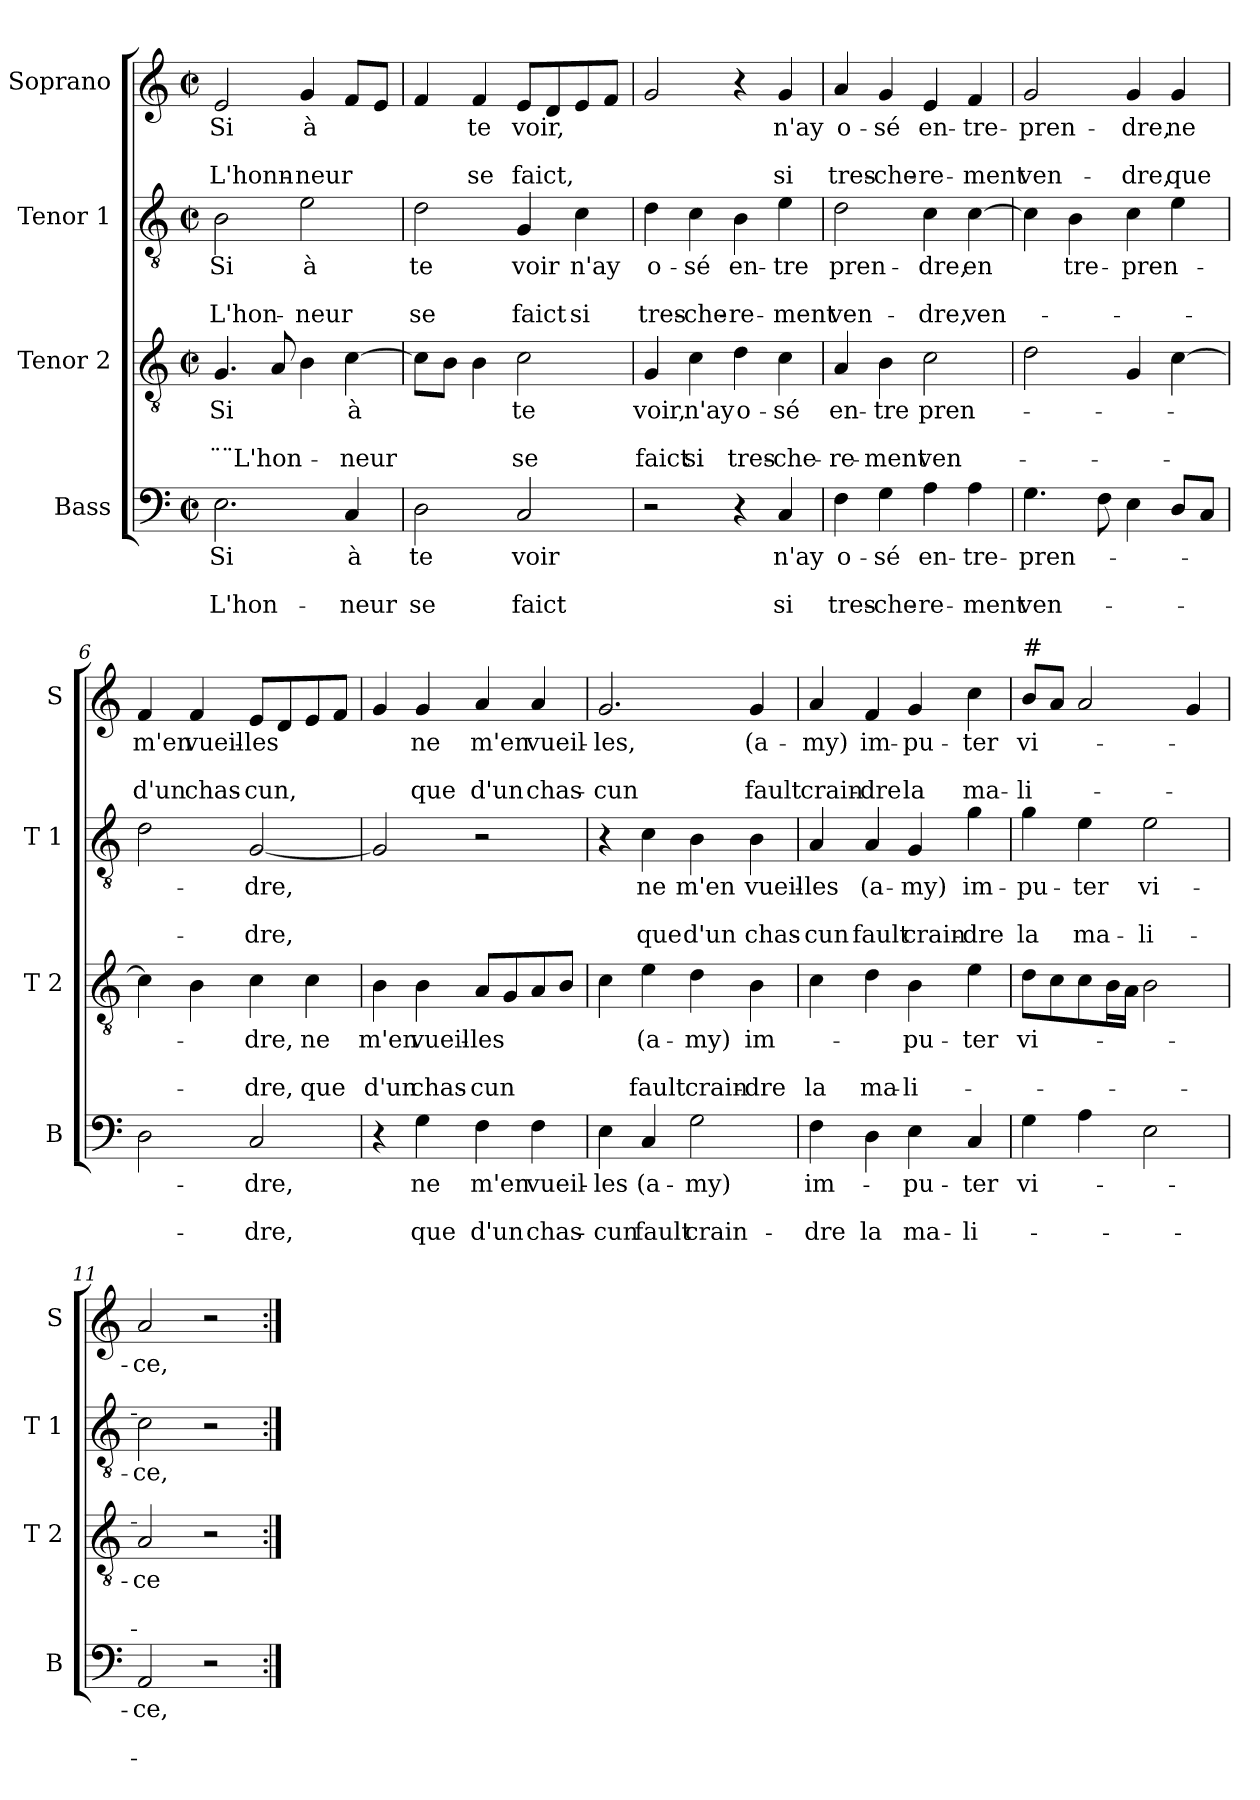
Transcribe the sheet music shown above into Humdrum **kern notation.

**kern	**text	**text	**text	**kern	**text	**text	**text	**kern	**text	**text	**text	**kern	**text	**text	**text
*part4	*part4	*part4	*part4	*part3	*part3	*part3	*part3	*part2	*part2	*part2	*part2	*part1	*part1	*part1	*part1
*staff4	*staff4	*staff4	*staff4	*staff3	*staff3	*staff3	*staff3	*staff2	*staff2	*staff2	*staff2	*staff1	*staff1	*staff1	*staff1
*I"Bass	*	*	*	*I"Tenor 2	*	*	*	*I"Tenor 1	*	*	*	*I"Soprano	*	*	*
*I'B	*	*	*	*I'T 2	*	*	*	*I'T 1	*	*	*	*I'S	*	*	*
*clefF4	*	*	*	*clefGv2	*	*	*	*clefGv2	*	*	*	*clefG2	*	*	*
*k[]	*	*	*	*k[]	*	*	*	*k[]	*	*	*	*k[]	*	*	*
*C:	*	*	*	*C:	*	*	*	*C:	*	*	*	*C:	*	*	*
*M2/2	*	*	*	*M2/2	*	*	*	*M2/2	*	*	*	*M2/2	*	*	*
*met(c|)	*	*	*	*met(c|)	*	*	*	*met(c|)	*	*	*	*met(c|)	*	*	*
=1	=1	=1	=1	=1	=1	=1	=1	=1	=1	=1	=1	=1	=1	=1	=1
!	!LO:LY:b	!	!LO:LY:b	!	!LO:LY:b	!	!LO:LY:b	!	!LO:LY:b	!	!LO:LY:b	!	!LO:LY:b	!	!LO:LY:b
2.E\	Si	.	L'hon-	4.G/	Si	.	¨¨L'hon-	2B\	Si	.	L'hon-	2e/	Si	.	L'honn-
.	.	.	.	8A/	.	.	.	.	.	.	.	.	.	.	.
!	!	!	!	!	!	!	!	!	!LO:LY:b	!	!LO:LY:b	!	!LO:LY:b	!	!LO:LY:b
.	.	.	.	4B\	.	.	.	2e\	à	.	-neur	4g/	à	.	-neur
!	!LO:LY:b	!	!LO:LY:b	!	!LO:LY:b	!	!LO:LY:b	!	!	!	!	!	!	!	!
4C/	à	.	-neur	[4c\	à	.	-neur	.	.	.	.	8f/L	.	.	.
.	.	.	.	.	.	.	.	.	.	.	.	8e/J	.	.	.
=2	=2	=2	=2	=2	=2	=2	=2	=2	=2	=2	=2	=2	=2	=2	=2
!	!LO:LY:b	!	!LO:LY:b	!	!	!	!	!	!LO:LY:b	!	!LO:LY:b	!	!	!	!
2D\	te	.	se	8c\L]	.	.	.	2d\	te	.	se	4f/	.	.	.
.	.	.	.	8B\J	.	.	.	.	.	.	.	.	.	.	.
!	!	!	!	!	!	!	!	!	!	!	!	!	!LO:LY:b	!	!LO:LY:b
.	.	.	.	4B\	.	.	.	.	.	.	.	4f/	te	.	se
!	!LO:LY:b	!	!LO:LY:b	!	!LO:LY:b	!	!LO:LY:b	!	!LO:LY:b	!	!LO:LY:b	!	!LO:LY:b	!	!LO:LY:b
2C/	voir	.	faict	2c\	te	.	se	4G/	voir	.	faict	8e/L	voir,	.	faict,
.	.	.	.	.	.	.	.	.	.	.	.	8d/	.	.	.
!	!	!	!	!	!	!	!	!	!LO:LY:b	!	!LO:LY:b	!	!	!	!
.	.	.	.	.	.	.	.	4c\	n'ay	.	si	8e/	.	.	.
.	.	.	.	.	.	.	.	.	.	.	.	8f/J	.	.	.
=3	=3	=3	=3	=3	=3	=3	=3	=3	=3	=3	=3	=3	=3	=3	=3
!	!	!	!	!	!LO:LY:b	!	!LO:LY:b	!	!LO:LY:b	!	!LO:LY:b	!	!	!	!
2r	.	.	.	4G/	voir,	.	faict	4d\	o-	.	tres-	2g/	.	.	.
!	!	!	!	!	!LO:LY:b	!	!LO:LY:b	!	!LO:LY:b	!	!LO:LY:b	!	!	!	!
.	.	.	.	4c\	n'ay	.	si	4c\	-sé	.	-che-	.	.	.	.
!	!	!	!	!	!LO:LY:b	!	!LO:LY:b	!	!LO:LY:b	!	!LO:LY:b	!	!	!	!
4r	.	.	.	4d\	o-	.	tres-	4B\	en-	.	-re-	4r	.	.	.
!	!LO:LY:b	!	!LO:LY:b	!	!LO:LY:b	!	!LO:LY:b	!	!LO:LY:b	!	!LO:LY:b	!	!LO:LY:b	!	!LO:LY:b
4C/	n'ay	.	si	4c\	-sé	.	-che-	4e\	-tre	.	-ment	4g/	n'ay	.	si
=4	=4	=4	=4	=4	=4	=4	=4	=4	=4	=4	=4	=4	=4	=4	=4
!	!LO:LY:b	!	!LO:LY:b	!	!LO:LY:b	!	!LO:LY:b	!	!LO:LY:b	!	!LO:LY:b	!	!LO:LY:b	!	!LO:LY:b
4F\	o-	.	tres-	4A/	en-	.	-re-	2d\	pren-	.	ven-	4a/	o-	.	tres-
!	!LO:LY:b	!	!LO:LY:b	!	!LO:LY:b	!	!LO:LY:b	!	!	!	!	!	!LO:LY:b	!	!LO:LY:b
4G\	-sé	.	-che-	4B\	-tre	.	-ment	.	.	.	.	4g/	-sé	.	-che-
!	!LO:LY:b	!	!LO:LY:b	!	!LO:LY:b	!	!LO:LY:b	!	!LO:LY:b	!	!LO:LY:b	!	!LO:LY:b	!	!LO:LY:b
4A\	en-	.	-re-	2c\	pren-	.	ven-	4c\	-dre,	.	-dre,	4e/	en-	.	-re-
!	!LO:LY:b	!	!LO:LY:b	!	!	!	!	!	!LO:LY:b	!	!LO:LY:b	!	!LO:LY:b	!	!LO:LY:b
4A\	-tre-	.	-ment	.	.	.	.	[4c\	en	.	ven-	4f/	-tre-	.	-ment
=5	=5	=5	=5	=5	=5	=5	=5	=5	=5	=5	=5	=5	=5	=5	=5
!	!LO:LY:b	!	!LO:LY:b	!	!	!	!	!	!	!	!	!	!LO:LY:b	!	!LO:LY:b
4.G\	-pren-	.	ven-	2d\	.	.	.	4c\]	.	.	.	2g/	-pren-	.	ven-
!	!	!	!	!	!	!	!	!	!LO:LY:b	!	!	!	!	!	!
.	.	.	.	.	.	.	.	4B\	tre-	.	.	.	.	.	.
8F\	.	.	.	.	.	.	.	.	.	.	.	.	.	.	.
!	!	!	!	!	!	!	!	!	!LO:LY:b	!	!	!	!LO:LY:b	!	!LO:LY:b
4E\	.	.	.	4G/	.	.	.	4c\	-pren-	.	.	4g/	-dre,	.	-dre,
!	!	!	!	!	!	!	!	!	!	!	!	!	!LO:LY:b	!	!LO:LY:b
8D/L	.	.	.	[4c\	.	.	.	4e\	.	.	.	4g/	ne	.	que
8C/J	.	.	.	.	.	.	.	.	.	.	.	.	.	.	.
!!LO:LB:g=z
=6	=6	=6	=6	=6	=6	=6	=6	=6	=6	=6	=6	=6	=6	=6	=6
!	!	!	!	!	!	!	!	!	!	!	!	!	!LO:LY:b	!	!LO:LY:b
2D\	.	.	.	4c\]	.	.	.	2d\	.	.	.	4f/	m'en	.	d'un
!	!	!	!	!	!	!	!	!	!	!	!	!	!LO:LY:b	!	!LO:LY:b
.	.	.	.	4B\	.	.	.	.	.	.	.	4f/	vueil-	.	chas-
!	!LO:LY:b	!	!LO:LY:b	!	!LO:LY:b	!	!LO:LY:b	!	!LO:LY:b	!	!LO:LY:b	!	!LO:LY:b	!	!LO:LY:b
2C/	-dre,	.	-dre,	4c\	-dre,	.	-dre,	[2G/	-dre,	.	-dre,	8e/L	-les	.	-cun,
.	.	.	.	.	.	.	.	.	.	.	.	8d/	.	.	.
!	!	!	!	!	!LO:LY:b	!	!LO:LY:b	!	!	!	!	!	!	!	!
.	.	.	.	4c\	ne	.	que	.	.	.	.	8e/	.	.	.
.	.	.	.	.	.	.	.	.	.	.	.	8f/J	.	.	.
=7	=7	=7	=7	=7	=7	=7	=7	=7	=7	=7	=7	=7	=7	=7	=7
!	!	!	!	!	!LO:LY:b	!	!LO:LY:b	!	!	!	!	!	!	!	!
4r	.	.	.	4B\	m'en	.	d'un	2G/]	.	.	.	4g/	.	.	.
!	!LO:LY:b	!	!LO:LY:b	!	!LO:LY:b	!	!LO:LY:b	!	!	!	!	!	!LO:LY:b	!	!LO:LY:b
4G\	ne	.	que	4B\	vueil-	.	chas-	.	.	.	.	4g/	ne	.	que
!	!LO:LY:b	!	!LO:LY:b	!	!LO:LY:b	!	!LO:LY:b	!	!	!	!	!	!LO:LY:b	!	!LO:LY:b
4F\	m'en	.	d'un	8A/L	-les	.	-cun	2r	.	.	.	4a/	m'en	.	d'un
.	.	.	.	8G/	.	.	.	.	.	.	.	.	.	.	.
!	!LO:LY:b	!	!LO:LY:b	!	!	!	!	!	!	!	!	!	!LO:LY:b	!	!LO:LY:b
4F\	vueil-	.	chas-	8A/	.	.	.	.	.	.	.	4a/	vueil-	.	chas-
.	.	.	.	8B/J	.	.	.	.	.	.	.	.	.	.	.
=8	=8	=8	=8	=8	=8	=8	=8	=8	=8	=8	=8	=8	=8	=8	=8
!	!LO:LY:b	!	!LO:LY:b	!	!	!	!	!	!	!	!	!	!LO:LY:b	!	!LO:LY:b
4E\	-les	.	-cun	4c\	.	.	.	4r	.	.	.	2.g/	-les,	.	-cun
!	!LO:LY:b	!	!LO:LY:b	!	!LO:LY:b	!	!LO:LY:b	!	!LO:LY:b	!	!LO:LY:b	!	!	!	!
4C/	(a-	.	fault	4e\	(a-	.	fault	4c\	ne	.	que	.	.	.	.
!	!LO:LY:b	!	!LO:LY:b	!	!LO:LY:b	!	!LO:LY:b	!	!LO:LY:b	!	!LO:LY:b	!	!	!	!
2G\	-my)	.	crain-	4d\	-my)	.	crain-	4B\	m'en	.	d'un	.	.	.	.
!	!	!	!	!	!LO:LY:b	!	!LO:LY:b	!	!LO:LY:b	!	!LO:LY:b	!	!LO:LY:b	!	!LO:LY:b
.	.	.	.	4B\	im-	.	-dre	4B\	vueil-	.	chas-	4g/	(a-	.	fault
=9	=9	=9	=9	=9	=9	=9	=9	=9	=9	=9	=9	=9	=9	=9	=9
!	!LO:LY:b	!	!LO:LY:b	!	!	!	!LO:LY:b	!	!LO:LY:b	!	!LO:LY:b	!	!LO:LY:b	!	!LO:LY:b
4F\	im-	.	-dre	4c\	.	.	la	4A/	-les	.	-cun	4a/	-my)	.	crain-
!	!	!	!LO:LY:b	!	!	!	!LO:LY:b	!	!LO:LY:b	!	!LO:LY:b	!	!LO:LY:b	!	!LO:LY:b
4D\	.	.	la	4d\	.	.	ma-	4A/	(a-	.	fault	4f/	im-	.	-dre
!	!LO:LY:b	!	!LO:LY:b	!	!LO:LY:b	!	!LO:LY:b	!	!LO:LY:b	!	!LO:LY:b	!	!LO:LY:b	!	!LO:LY:b
4E\	-pu-	.	ma-	4B\	-pu-	.	-li-	4G/	-my)	.	crain-	4g/	-pu-	.	la
!	!LO:LY:b	!	!LO:LY:b	!	!LO:LY:b	!	!	!	!LO:LY:b	!	!LO:LY:b	!	!LO:LY:b	!	!LO:LY:b
4C/	-ter	.	-li-	4e\	-ter	.	.	4g\	im-	.	-dre	4cc\	-ter	.	ma-
=10	=10	=10	=10	=10	=10	=10	=10	=10	=10	=10	=10	=10	=10	=10	=10
!	!	!	!	!	!	!	!	!	!	!	!	!LO:TX:a:t=#	!	!	!
!	!LO:LY:b	!	!	!	!LO:LY:b	!	!	!	!LO:LY:b	!	!LO:LY:b	!	!LO:LY:b	!	!LO:LY:b
4G\	vi-	.	.	8d\L	vi-	.	.	4g\	-pu-	.	la	8b/L	vi-	.	-li-
.	.	.	.	8c\	.	.	.	.	.	.	.	8a/J	.	.	.
!	!	!	!	!	!	!	!	!	!LO:LY:b	!	!LO:LY:b	!	!	!	!
4A\	.	.	.	8c\	.	.	.	4e\	-ter	.	ma-	2a/	.	.	.
.	.	.	.	16B\L	.	.	.	.	.	.	.	.	.	.	.
.	.	.	.	16A\JJ	.	.	.	.	.	.	.	.	.	.	.
!	!	!	!	!	!	!	!	!	!LO:LY:b	!	!LO:LY:b	!	!	!	!
2E\	.	.	.	2B\	.	.	.	2e\	vi-	.	-li-	.	.	.	.
.	.	.	.	.	.	.	.	.	.	.	.	4g/	.	.	.
=11	=11	=11	=11	=11	=11	=11	=11	=11	=11	=11	=11	=11	=11	=11	=11
!	!LO:LY:b	!	!	!	!LO:LY:b	!	!	!	!LO:LY:b	!	!	!	!LO:LY:b	!	!
2AA/	-ce,	.	.	2A/	-ce	.	.	2c\	-ce,	.	.	2a/	-ce,	.	.
2r	.	.	.	2r	.	.	.	2r	.	.	.	2r	.	.	.
=:|!	=:|!	=:|!	=:|!	=:|!	=:|!	=:|!	=:|!	=:|!	=:|!	=:|!	=:|!	=:|!	=:|!	=:|!	=:|!
*-	*-	*-	*-	*-	*-	*-	*-	*-	*-	*-	*-	*-	*-	*-	*-
